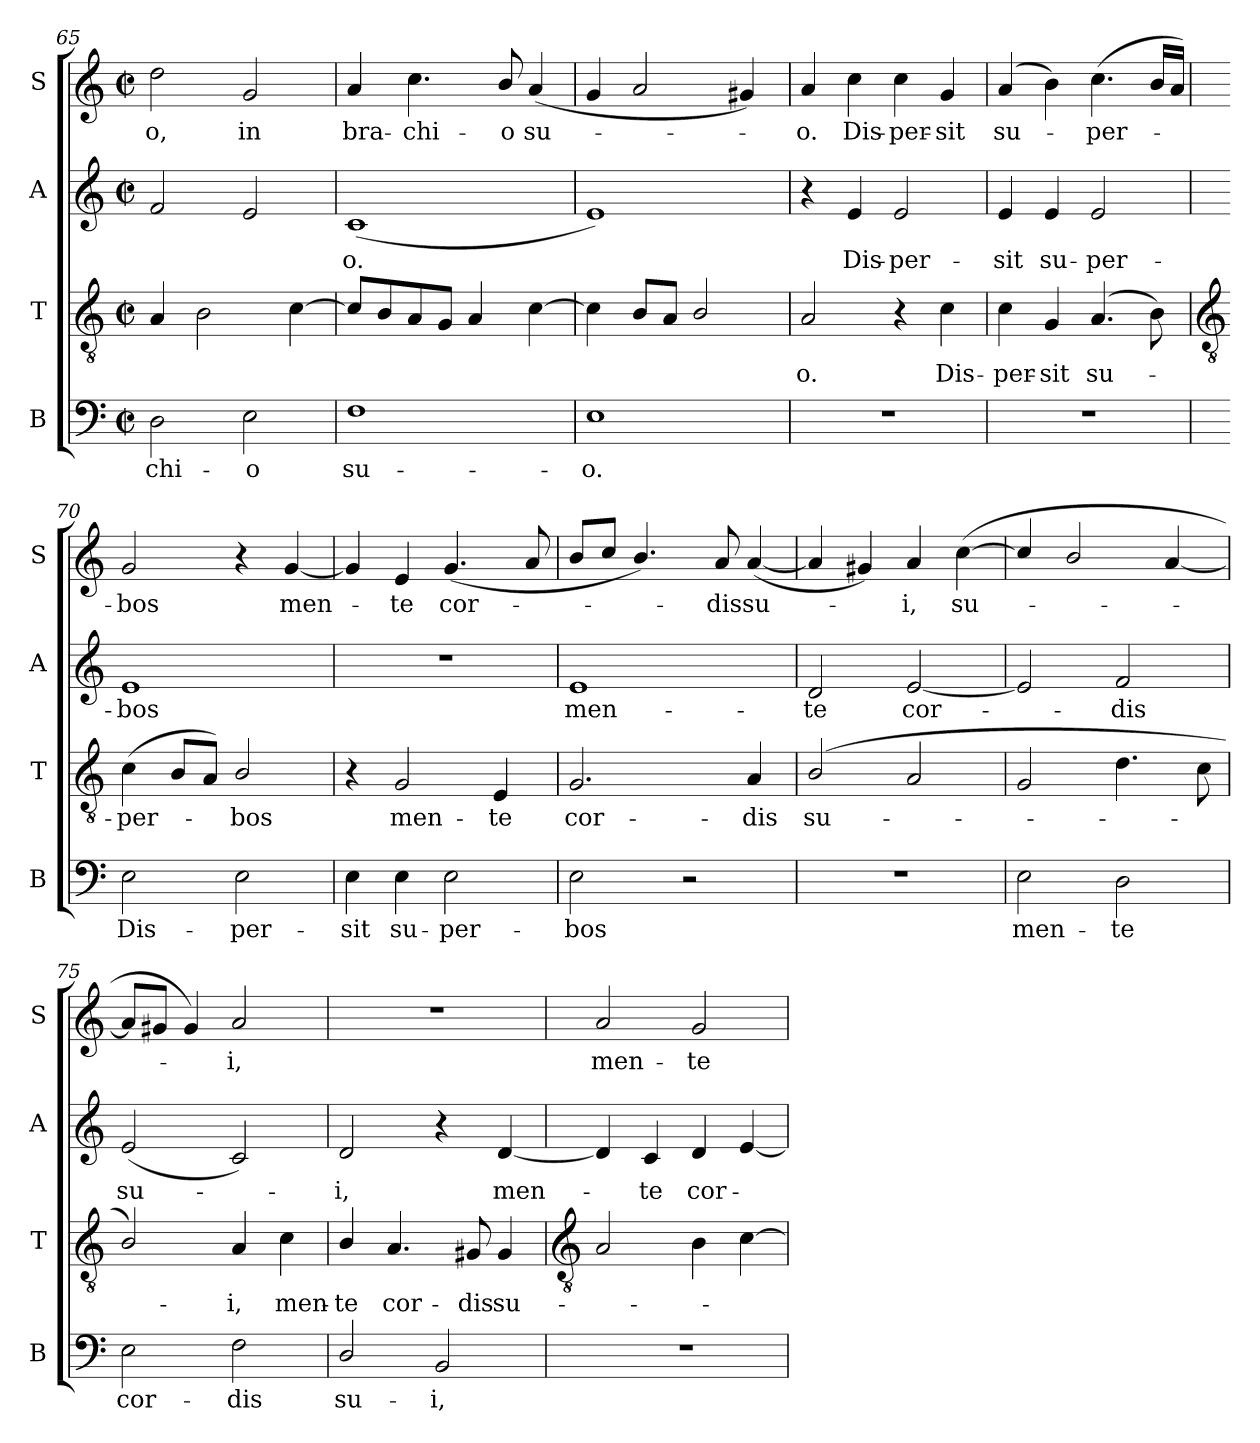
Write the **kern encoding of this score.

**kern	**text	**kern	**text	**kern	**text	**kern	**text
*part4	*part4	*part3	*part3	*part2	*part2	*part1	*part1
*staff4	*staff4	*staff3	*staff3	*staff2	*staff2	*staff1	*staff1
*I"B	*	*I"T	*	*I"A	*	*I"S	*
*I'B	*	*I'T	*	*I'A	*	*I'S	*
*clefF4	*	*clefGv2	*	*clefG2	*	*clefG2	*
*k[]	*	*k[]	*	*k[]	*	*k[]	*
*C:	*	*C:	*	*C:	*	*C:	*
*M2/2	*	*M2/2	*	*M2/2	*	*M2/2	*
*met(c|)	*	*met(c|)	*	*met(c|)	*	*met(c|)	*
=65	=65	=65	=65	=65	=65	=65	=65
!	!LO:LY:b	!	!	!	!	!	!LO:LY:b
2D	-chi-	4A	.	2f	.	2dd	-o,
.	.	2B	.	.	.	.	.
!	!LO:LY:b	!	!	!	!	!	!LO:LY:b
2E	-o	.	.	2e	.	2g	in
.	.	[4c	.	.	.	.	.
=66	=66	=66	=66	=66	=66	=66	=66
!	!LO:LY:b	!	!	!	!LO:LY:b	!	!LO:LY:b
1F	su-	8cL]	.	(<1c	o.	4a	bra-
.	.	8B	.	.	.	.	.
!	!	!	!	!	!	!	!LO:LY:b
.	.	8A	.	.	.	4.cc	-chi-
.	.	8GJ	.	.	.	.	.
.	.	4A	.	.	.	.	.
!	!	!	!	!	!	!	!LO:LY:b
.	.	.	.	.	.	8b/	-o
!	!	!	!	!	!	!	!LO:LY:b
.	.	[4c	.	.	.	(<4a	su-
=67	=67	=67	=67	=67	=67	=67	=67
!	!LO:LY:b	!	!	!	!	!	!
1E	-o.	4c]	.	1e)	.	4g	.
.	.	8BL	.	.	.	2a	.
.	.	8AJ	.	.	.	.	.
.	.	2B/	.	.	.	.	.
.	.	.	.	.	.	4g#)	.
=68	=68	=68	=68	=68	=68	=68	=68
!	!	!	!LO:LY:b	!	!	!	!LO:LY:b
1r	.	2A	o.	4r	.	4a	o.
!	!	!	!	!	!LO:LY:b	!	!LO:LY:b
.	.	.	.	4e	Dis-	4cc	Dis-
!	!	!	!	!	!LO:LY:b	!	!LO:LY:b
.	.	4r	.	2e	-per-	4cc	-per-
!	!	!	!LO:LY:b	!	!	!	!LO:LY:b
.	.	4c	Dis-	.	.	4g	-sit
=69	=69	=69	=69	=69	=69	=69	=69
!	!	!	!LO:LY:b	!	!LO:LY:b	!	!LO:LY:b
1r	.	4c	-per-	4e	-sit	(<4a	su-
!	!	!	!LO:LY:b	!	!LO:LY:b	!	!
.	.	4G	-sit	4e	su-	4b)	.
!	!	!	!LO:LY:b	!	!LO:LY:b	!	!LO:LY:b
.	.	(<4.A	su-	2e	-per-	(<4.cc	per-
.	.	8B)	.	.	.	16bLL	.
.	.	.	.	.	.	16aJJ)	.
!!LO:LB:g=z
=70	=70	=70	=70	=70	=70	=70	=70
*	*	*clefGv2	*	*	*	*	*
!	!LO:LY:b	!	!LO:LY:b	!	!LO:LY:b	!	!LO:LY:b
2E	Dis-	(<4c	per-	1e	-bos	2g	bos
.	.	8BL	.	.	.	.	.
.	.	8AJ)	.	.	.	.	.
!	!LO:LY:b	!	!LO:LY:b	!	!	!	!
2E	-per-	2B/	bos	.	.	4r	.
!	!	!	!	!	!	!	!LO:LY:b
.	.	.	.	.	.	[4g	men-
=71	=71	=71	=71	=71	=71	=71	=71
!	!LO:LY:b	!	!	!	!	!	!
4E	-sit	4r	.	1r	.	4g]	.
!	!LO:LY:b	!	!LO:LY:b	!	!	!	!LO:LY:b
4E	su-	2G	men-	.	.	4e	te
!	!LO:LY:b	!	!	!	!	!	!LO:LY:b
2E	-per-	.	.	.	.	(<4.g	cor-
!	!	!	!LO:LY:b	!	!	!	!
.	.	4E	-te	.	.	.	.
.	.	.	.	.	.	8a	.
=72	=72	=72	=72	=72	=72	=72	=72
!	!LO:LY:b	!	!LO:LY:b	!	!LO:LY:b	!	!
2E	-bos	2.G	cor-	1e	men-	8b/L	.
.	.	.	.	.	.	8cc/J	.
.	.	.	.	.	.	4.b/)	.
2r	.	.	.	.	.	.	.
!	!	!	!	!	!	!	!LO:LY:b
.	.	.	.	.	.	8a	dis
!	!	!	!LO:LY:b	!	!	!	!LO:LY:b
.	.	4A	-dis	.	.	(<[4a	su-
=73	=73	=73	=73	=73	=73	=73	=73
!	!	!	!LO:LY:b	!	!LO:LY:b	!	!
1r	.	(<2B/	su-	2d	-te	4a]	.
.	.	.	.	.	.	4g#)	.
!	!	!	!	!	!LO:LY:b	!	!LO:LY:b
.	.	2A	.	[2e	cor-	4a	i,
!	!	!	!	!	!	!	!LO:LY:b
.	.	.	.	.	.	(<[4cc	su-
=74	=74	=74	=74	=74	=74	=74	=74
!	!LO:LY:b	!	!	!	!	!	!
2E	men-	2G	.	2e]	.	4cc/]	.
.	.	.	.	.	.	2b/	.
!	!LO:LY:b	!	!	!	!LO:LY:b	!	!
2D	-te	4.d	.	2f	dis	.	.
.	.	.	.	.	.	[4a	.
.	.	8c	.	.	.	.	.
=75	=75	=75	=75	=75	=75	=75	=75
!	!LO:LY:b	!	!	!	!LO:LY:b	!	!
2E	cor-	2B/)	.	(<2e	su-	8aL]	.
.	.	.	.	.	.	8g#J	.
.	.	.	.	.	.	4g#)	.
!	!LO:LY:b	!	!LO:LY:b	!	!	!	!LO:LY:b
2F	-dis	4A	i,	2c)	.	2a	i,
!	!	!	!LO:LY:b	!	!	!	!
.	.	4c	men-	.	.	.	.
=76	=76	=76	=76	=76	=76	=76	=76
!	!LO:LY:b	!	!LO:LY:b	!	!LO:LY:b	!	!
2D/	su-	4B/	-te	2d	i,	1r	.
!	!	!	!LO:LY:b	!	!	!	!
.	.	4.A	cor-	.	.	.	.
!	!LO:LY:b	!	!	!	!	!	!
2BB	-i,	.	.	4r	.	.	.
!	!	!	!LO:LY:b	!	!	!	!
.	.	8G#	-dis	.	.	.	.
!	!	!	!LO:LY:b	!	!LO:LY:b	!	!
.	.	4G#	su-	[4d	men-	.	.
!!LO:LB:g=z
=77	=77	=77	=77	=77	=77	=77	=77
*	*	*clefGv2	*	*	*	*	*
!	!	!	!	!	!	!	!LO:LY:b
1r	.	2A	.	4d]	.	2a	men-
!	!	!	!	!	!LO:LY:b	!	!
.	.	.	.	4c	te	.	.
!	!	!	!	!	!LO:LY:b	!	!LO:LY:b
.	.	4B	.	4d	cor-	2g	-te
.	.	[4c	.	[4e	.	.	.
=	=	=	=	=	=	=	=
*-	*-	*-	*-	*-	*-	*-	*-
